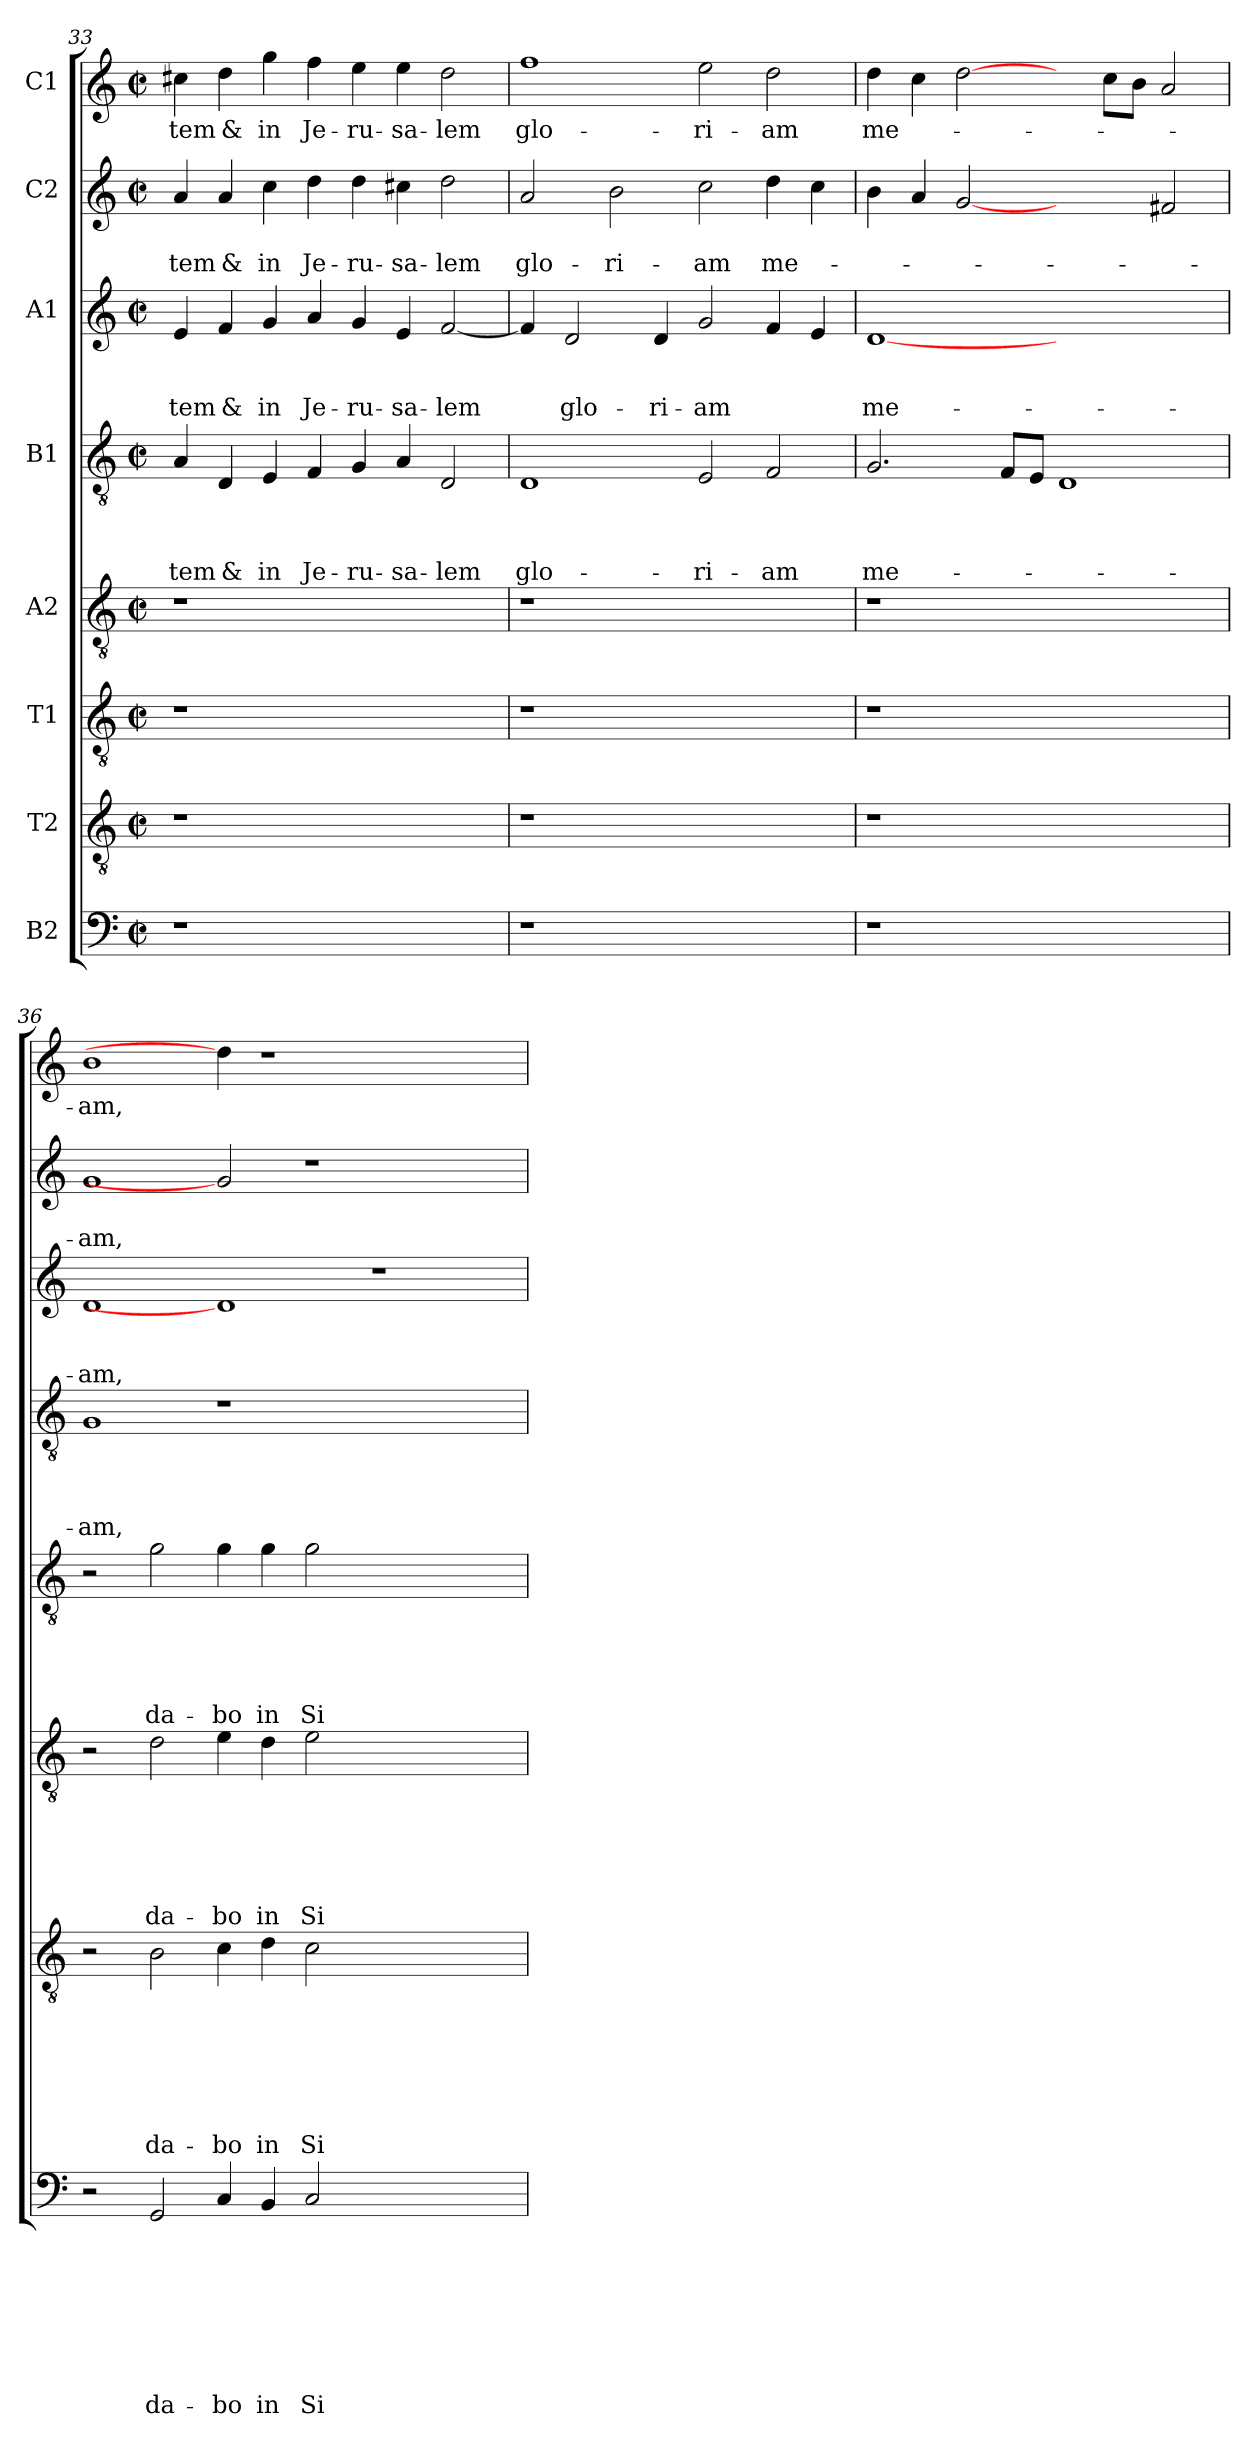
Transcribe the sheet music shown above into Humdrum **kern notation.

**kern	**text	**text	**text	**text	**text	**text	**text	**text	**kern	**text	**text	**text	**text	**text	**text	**text	**kern	**text	**text	**text	**text	**text	**text	**kern	**text	**text	**text	**text	**text	**kern	**text	**text	**text	**text	**kern	**text	**text	**text	**kern	**text	**text	**kern	**text
*part8	*part8	*part8	*part8	*part8	*part8	*part8	*part8	*part8	*part7	*part7	*part7	*part7	*part7	*part7	*part7	*part7	*part6	*part6	*part6	*part6	*part6	*part6	*part6	*part5	*part5	*part5	*part5	*part5	*part5	*part4	*part4	*part4	*part4	*part4	*part3	*part3	*part3	*part3	*part2	*part2	*part2	*part1	*part1
*staff8	*staff8	*staff8	*staff8	*staff8	*staff8	*staff8	*staff8	*staff8	*staff7	*staff7	*staff7	*staff7	*staff7	*staff7	*staff7	*staff7	*staff6	*staff6	*staff6	*staff6	*staff6	*staff6	*staff6	*staff5	*staff5	*staff5	*staff5	*staff5	*staff5	*staff4	*staff4	*staff4	*staff4	*staff4	*staff3	*staff3	*staff3	*staff3	*staff2	*staff2	*staff2	*staff1	*staff1
*I"B2	*	*	*	*	*	*	*	*	*I"T2	*	*	*	*	*	*	*	*I"T1	*	*	*	*	*	*	*I"A2	*	*	*	*	*	*I"B1	*	*	*	*	*I"A1	*	*	*	*I"C2	*	*	*I"C1	*
*clefF4	*	*	*	*	*	*	*	*	*clefGv2	*	*	*	*	*	*	*	*clefGv2	*	*	*	*	*	*	*clefGv2	*	*	*	*	*	*clefGv2	*	*	*	*	*clefG2	*	*	*	*clefG2	*	*	*clefG2	*
*k[]	*	*	*	*	*	*	*	*	*k[]	*	*	*	*	*	*	*	*k[]	*	*	*	*	*	*	*k[]	*	*	*	*	*	*k[]	*	*	*	*	*k[]	*	*	*	*k[]	*	*	*k[]	*
*C:	*	*	*	*	*	*	*	*	*C:	*	*	*	*	*	*	*	*C:	*	*	*	*	*	*	*C:	*	*	*	*	*	*C:	*	*	*	*	*C:	*	*	*	*C:	*	*	*C:	*
*M2/2	*	*	*	*	*	*	*	*	*M2/2	*	*	*	*	*	*	*	*M2/2	*	*	*	*	*	*	*M2/2	*	*	*	*	*	*M2/2	*	*	*	*	*M2/2	*	*	*	*M2/2	*	*	*M2/2	*
*met(c|)	*	*	*	*	*	*	*	*	*met(c|)	*	*	*	*	*	*	*	*met(c|)	*	*	*	*	*	*	*met(c|)	*	*	*	*	*	*met(c|)	*	*	*	*	*met(c|)	*	*	*	*met(c|)	*	*	*met(c|)	*
=33	=33	=33	=33	=33	=33	=33	=33	=33	=33	=33	=33	=33	=33	=33	=33	=33	=33	=33	=33	=33	=33	=33	=33	=33	=33	=33	=33	=33	=33	=33	=33	=33	=33	=33	=33	=33	=33	=33	=33	=33	=33	=33	=33
!	!	!	!	!	!	!	!	!	!	!	!	!	!	!	!	!	!	!	!	!	!	!	!	!	!	!	!	!	!	!	!	!	!	!LO:LY:b	!	!	!	!LO:LY:b	!	!	!LO:LY:b	!	!LO:LY:b
1r	.	.	.	.	.	.	.	.	1r	.	.	.	.	.	.	.	1r	.	.	.	.	.	.	1r	.	.	.	.	.	4A/	.	.	.	-tem	4e/	.	.	-tem	4a/	.	-tem	4cc#X\	-tem
!	!	!	!	!	!	!	!	!	!	!	!	!	!	!	!	!	!	!	!	!	!	!	!	!	!	!	!	!	!	!	!	!	!	!LO:LY:b	!	!	!	!LO:LY:b	!	!	!LO:LY:b	!	!LO:LY:b
.	.	.	.	.	.	.	.	.	.	.	.	.	.	.	.	.	.	.	.	.	.	.	.	.	.	.	.	.	.	4D/	.	.	.	&	4f/	.	.	&	4a/	.	&	4dd\	&
!	!	!	!	!	!	!	!	!	!	!	!	!	!	!	!	!	!	!	!	!	!	!	!	!	!	!	!	!	!	!	!	!	!	!LO:LY:b	!	!	!	!LO:LY:b	!	!	!LO:LY:b	!	!LO:LY:b
.	.	.	.	.	.	.	.	.	.	.	.	.	.	.	.	.	.	.	.	.	.	.	.	.	.	.	.	.	.	4E/	.	.	.	in	4g/	.	.	in	4cc\	.	in	4gg\	in
!	!	!	!	!	!	!	!	!	!	!	!	!	!	!	!	!	!	!	!	!	!	!	!	!	!	!	!	!	!	!	!	!	!	!LO:LY:b	!	!	!	!LO:LY:b	!	!	!LO:LY:b	!	!LO:LY:b
.	.	.	.	.	.	.	.	.	.	.	.	.	.	.	.	.	.	.	.	.	.	.	.	.	.	.	.	.	.	4F/	.	.	.	Je-	4a/	.	.	Je-	4dd\	.	Je-	4ff\	Je-
!	!	!	!	!	!	!	!	!	!	!	!	!	!	!	!	!	!	!	!	!	!	!	!	!	!	!	!	!	!	!	!	!	!	!LO:LY:b	!	!	!	!LO:LY:b	!	!	!LO:LY:b	!	!LO:LY:b
1ryy	.	.	.	.	.	.	.	.	1ryy	.	.	.	.	.	.	.	1ryy	.	.	.	.	.	.	1ryy	.	.	.	.	.	4G/	.	.	.	-ru-	4g/	.	.	-ru-	4dd\	.	-ru-	4ee\	-ru-
!	!	!	!	!	!	!	!	!	!	!	!	!	!	!	!	!	!	!	!	!	!	!	!	!	!	!	!	!	!	!	!	!	!	!LO:LY:b	!	!	!	!LO:LY:b	!	!	!LO:LY:b	!	!LO:LY:b
.	.	.	.	.	.	.	.	.	.	.	.	.	.	.	.	.	.	.	.	.	.	.	.	.	.	.	.	.	.	4A/	.	.	.	-sa-	4e/	.	.	-sa-	4cc#X\	.	-sa-	4ee\	-sa-
!	!	!	!	!	!	!	!	!	!	!	!	!	!	!	!	!	!	!	!	!	!	!	!	!	!	!	!	!	!	!	!	!	!	!LO:LY:b	!	!	!	!LO:LY:b	!	!	!LO:LY:b	!	!LO:LY:b
.	.	.	.	.	.	.	.	.	.	.	.	.	.	.	.	.	.	.	.	.	.	.	.	.	.	.	.	.	.	2D/	.	.	.	-lem	[2f/	.	.	-lem	2dd\	.	-lem	2dd\	-lem
=34	=34	=34	=34	=34	=34	=34	=34	=34	=34	=34	=34	=34	=34	=34	=34	=34	=34	=34	=34	=34	=34	=34	=34	=34	=34	=34	=34	=34	=34	=34	=34	=34	=34	=34	=34	=34	=34	=34	=34	=34	=34	=34	=34
!	!	!	!	!	!	!	!	!	!	!	!	!	!	!	!	!	!	!	!	!	!	!	!	!	!	!	!	!	!	!	!	!	!	!LO:LY:b	!	!	!	!	!	!	!LO:LY:b	!	!LO:LY:b
1r	.	.	.	.	.	.	.	.	1r	.	.	.	.	.	.	.	1r	.	.	.	.	.	.	1r	.	.	.	.	.	1D	.	.	.	glo-	4f/]	.	.	.	2a/	.	glo-	1ff	glo-
!	!	!	!	!	!	!	!	!	!	!	!	!	!	!	!	!	!	!	!	!	!	!	!	!	!	!	!	!	!	!	!	!	!	!	!	!	!	!LO:LY:b	!	!	!	!	!
.	.	.	.	.	.	.	.	.	.	.	.	.	.	.	.	.	.	.	.	.	.	.	.	.	.	.	.	.	.	.	.	.	.	.	2d/	.	.	glo-	.	.	.	.	.
!	!	!	!	!	!	!	!	!	!	!	!	!	!	!	!	!	!	!	!	!	!	!	!	!	!	!	!	!	!	!	!	!	!	!	!	!	!	!	!	!	!LO:LY:b	!	!
.	.	.	.	.	.	.	.	.	.	.	.	.	.	.	.	.	.	.	.	.	.	.	.	.	.	.	.	.	.	.	.	.	.	.	.	.	.	.	2b\	.	-ri-	.	.
!	!	!	!	!	!	!	!	!	!	!	!	!	!	!	!	!	!	!	!	!	!	!	!	!	!	!	!	!	!	!	!	!	!	!	!	!	!	!LO:LY:b	!	!	!	!	!
.	.	.	.	.	.	.	.	.	.	.	.	.	.	.	.	.	.	.	.	.	.	.	.	.	.	.	.	.	.	.	.	.	.	.	4d/	.	.	-ri-	.	.	.	.	.
!	!	!	!	!	!	!	!	!	!	!	!	!	!	!	!	!	!	!	!	!	!	!	!	!	!	!	!	!	!	!	!	!	!	!LO:LY:b	!	!	!	!LO:LY:b	!	!	!LO:LY:b	!	!LO:LY:b
1ryy	.	.	.	.	.	.	.	.	1ryy	.	.	.	.	.	.	.	1ryy	.	.	.	.	.	.	1ryy	.	.	.	.	.	2E/	.	.	.	-ri-	2g/	.	.	-am	2cc\	.	-am	2ee\	-ri-
!	!	!	!	!	!	!	!	!	!	!	!	!	!	!	!	!	!	!	!	!	!	!	!	!	!	!	!	!	!	!	!	!	!	!LO:LY:b	!	!	!	!	!	!	!LO:LY:b	!	!LO:LY:b
.	.	.	.	.	.	.	.	.	.	.	.	.	.	.	.	.	.	.	.	.	.	.	.	.	.	.	.	.	.	2F/	.	.	.	-am	4f/	.	.	.	4dd\	.	me-	2dd\	-am
.	.	.	.	.	.	.	.	.	.	.	.	.	.	.	.	.	.	.	.	.	.	.	.	.	.	.	.	.	.	.	.	.	.	.	4e/	.	.	.	4cc\	.	.	.	.
=35	=35	=35	=35	=35	=35	=35	=35	=35	=35	=35	=35	=35	=35	=35	=35	=35	=35	=35	=35	=35	=35	=35	=35	=35	=35	=35	=35	=35	=35	=35	=35	=35	=35	=35	=35	=35	=35	=35	=35	=35	=35	=35	=35
!	!	!	!	!	!	!	!	!	!	!	!	!	!	!	!	!	!	!	!	!	!	!	!	!	!	!	!	!	!	!	!	!	!	!LO:LY:b	!	!	!	!LO:LY:b	!	!	!	!	!LO:LY:b
1r	.	.	.	.	.	.	.	.	1r	.	.	.	.	.	.	.	1r	.	.	.	.	.	.	1r	.	.	.	.	.	2.G/	.	.	.	me-	[1d	.	.	me-	4b\	.	.	4dd\	me-
.	.	.	.	.	.	.	.	.	.	.	.	.	.	.	.	.	.	.	.	.	.	.	.	.	.	.	.	.	.	.	.	.	.	.	.	.	.	.	4a/	.	.	4cc\	.
.	.	.	.	.	.	.	.	.	.	.	.	.	.	.	.	.	.	.	.	.	.	.	.	.	.	.	.	.	.	.	.	.	.	.	.	.	.	.	[2g	.	.	[2dd\	.
.	.	.	.	.	.	.	.	.	.	.	.	.	.	.	.	.	.	.	.	.	.	.	.	.	.	.	.	.	.	8F/L	.	.	.	.	.	.	.	.	.	.	.	.	.
.	.	.	.	.	.	.	.	.	.	.	.	.	.	.	.	.	.	.	.	.	.	.	.	.	.	.	.	.	.	8E/J	.	.	.	.	.	.	.	.	.	.	.	.	.
1ryy	.	.	.	.	.	.	.	.	1ryy	.	.	.	.	.	.	.	1ryy	.	.	.	.	.	.	1ryy	.	.	.	.	.	1D	.	.	.	.	1ryy	.	.	.	2ryy	.	.	4ryy	.
.	.	.	.	.	.	.	.	.	.	.	.	.	.	.	.	.	.	.	.	.	.	.	.	.	.	.	.	.	.	.	.	.	.	.	.	.	.	.	.	.	.	8cc\L	.
.	.	.	.	.	.	.	.	.	.	.	.	.	.	.	.	.	.	.	.	.	.	.	.	.	.	.	.	.	.	.	.	.	.	.	.	.	.	.	.	.	.	8b\J	.
.	.	.	.	.	.	.	.	.	.	.	.	.	.	.	.	.	.	.	.	.	.	.	.	.	.	.	.	.	.	.	.	.	.	.	.	.	.	.	2f#X/	.	.	2a/	.
!!LO:PB:g=z
=36	=36	=36	=36	=36	=36	=36	=36	=36	=36	=36	=36	=36	=36	=36	=36	=36	=36	=36	=36	=36	=36	=36	=36	=36	=36	=36	=36	=36	=36	=36	=36	=36	=36	=36	=36	=36	=36	=36	=36	=36	=36	=36	=36
!	!	!	!	!	!	!	!	!	!	!	!	!	!	!	!	!	!	!	!	!	!	!	!	!	!	!	!	!	!	!	!	!	!	!LO:LY:b	!	!	!	!LO:LY:b	!	!	!LO:LY:b	!	!LO:LY:b
2r	.	.	.	.	.	.	.	.	2r	.	.	.	.	.	.	.	2r	.	.	.	.	.	.	2r	.	.	.	.	.	1G	.	.	.	-am,	1d	.	.	-am,	1g	.	-am,	1b	-am,
!	!	!	!	!	!	!	!	!LO:LY:b	!	!	!	!	!	!	!	!LO:LY:b	!	!	!	!	!	!	!LO:LY:b	!	!	!	!	!	!LO:LY:b	!	!	!	!	!	!	!	!	!	!	!	!	!	!
2GG/	.	.	.	.	.	.	.	da-	2B\	.	.	.	.	.	.	da-	2d\	.	.	.	.	.	da-	2g\	.	.	.	.	da-	.	.	.	.	.	.	.	.	.	.	.	.	.	.
!	!	!	!	!	!	!	!	!LO:LY:b	!	!	!	!	!	!	!	!LO:LY:b	!	!	!	!	!	!	!LO:LY:b	!	!	!	!	!	!LO:LY:b	!	!	!	!	!	!	!	!	!	!	!	!	!	!
4C/	.	.	.	.	.	.	.	-bo	4c\	.	.	.	.	.	.	-bo	4e\	.	.	.	.	.	-bo	4g\	.	.	.	.	-bo	1r	.	.	.	.	1d]	.	.	.	2g]	.	.	4dd\]	.
!	!	!	!	!	!	!	!	!LO:LY:b	!	!	!	!	!	!	!	!LO:LY:b	!	!	!	!	!	!	!LO:LY:b	!	!	!	!	!	!LO:LY:b	!	!	!	!	!	!	!	!	!	!	!	!	!	!
4BB/	.	.	.	.	.	.	.	in	4d\	.	.	.	.	.	.	in	4d\	.	.	.	.	.	in	4g\	.	.	.	.	in	.	.	.	.	.	.	.	.	.	.	.	.	1r	.
!	!	!	!	!	!	!	!	!LO:LY:b	!	!	!	!	!	!	!	!LO:LY:b	!	!	!	!	!	!	!LO:LY:b	!	!	!	!	!	!LO:LY:b	!	!	!	!	!	!	!	!	!	!	!	!	!	!
2C/	.	.	.	.	.	.	.	Si-	2c\	.	.	.	.	.	.	Si-	2e\	.	.	.	.	.	Si-	2g\	.	.	.	.	Si-	.	.	.	.	.	.	.	.	.	1r	.	.	.	.
1ryy	.	.	.	.	.	.	.	.	1ryy	.	.	.	.	.	.	.	1ryy	.	.	.	.	.	.	1ryy	.	.	.	.	.	1ryy	.	.	.	.	1r	.	.	.	.	.	.	.	.
.	.	.	.	.	.	.	.	.	.	.	.	.	.	.	.	.	.	.	.	.	.	.	.	.	.	.	.	.	.	.	.	.	.	.	.	.	.	.	.	.	.	2.ryy	.
.	.	.	.	.	.	.	.	.	.	.	.	.	.	.	.	.	.	.	.	.	.	.	.	.	.	.	.	.	.	.	.	.	.	.	.	.	.	.	2ryy	.	.	.	.
=	=	=	=	=	=	=	=	=	=	=	=	=	=	=	=	=	=	=	=	=	=	=	=	=	=	=	=	=	=	=	=	=	=	=	=	=	=	=	=	=	=	=	=
*-	*-	*-	*-	*-	*-	*-	*-	*-	*-	*-	*-	*-	*-	*-	*-	*-	*-	*-	*-	*-	*-	*-	*-	*-	*-	*-	*-	*-	*-	*-	*-	*-	*-	*-	*-	*-	*-	*-	*-	*-	*-	*-	*-
